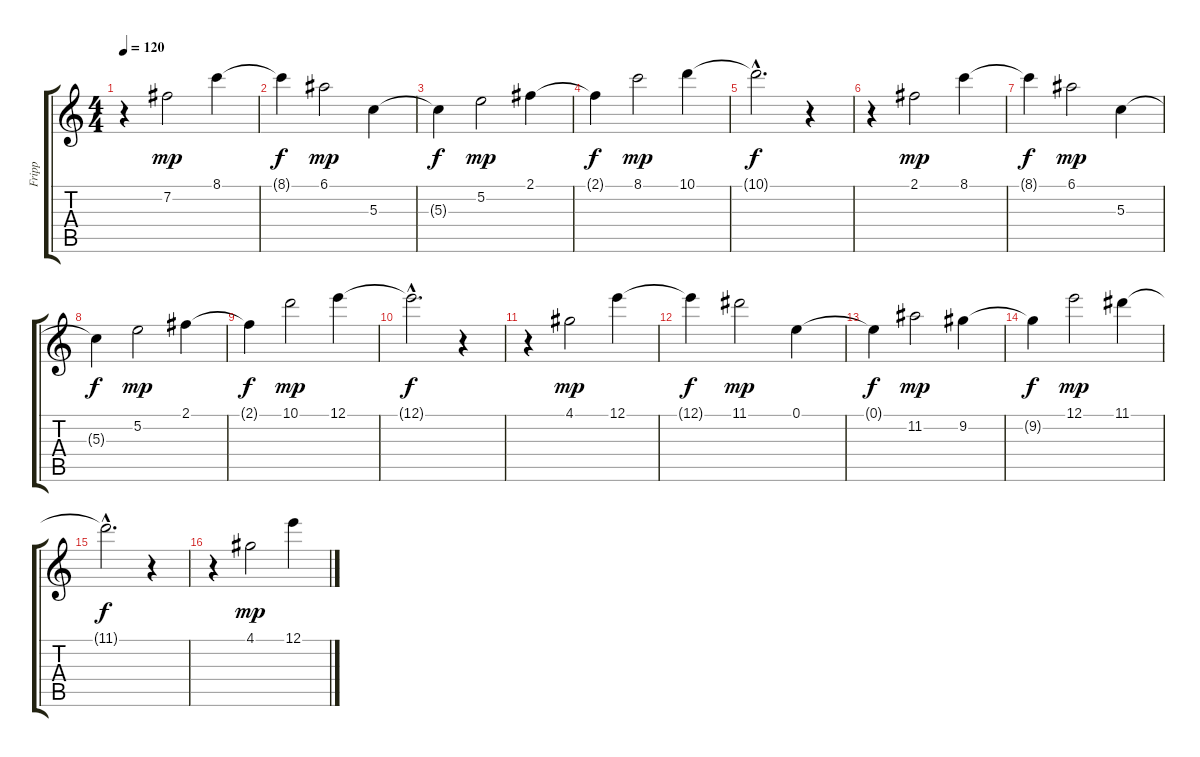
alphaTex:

\track ("Fripp" "Fripp") {instrument acousticguitarnylon}
\staff {score tabs}
\tuning (E4 B3 G3 D3 A2 E2) {hide}
\ts (4 4)
\tempo 120
\clef g2
\ks c
r.4{dy mp instrument acousticguitarnylon} 7.2.2 8.1.4 |
8.1{t}.4{dy f} 6.1.2{dy mp} 5.3.4 |
5.3{t}.4{dy f} 5.2.2{dy mp} 2.1.4 |
2.1{t}.4{dy f} 8.1.2{dy mp} 10.1.4 |
10.1{hac t}.2{d dy f} r.4 |
r.4 2.1.2{dy mp} 8.1.4 |
8.1{t}.4{dy f} 6.1.2{dy mp} 5.3.4 |
5.3{t}.4{dy f} 5.2.2{dy mp} 2.1.4 |
2.1{t}.4{dy f} 10.1.2{dy mp} 12.1.4 |
12.1{hac t}.2{d dy f} r.4 |
r.4 4.1.2{dy mp} 12.1.4 |
12.1{t}.4{dy f} 11.1.2{dy mp} 0.1.4 |
0.1{t}.4{dy f} 11.2.2{dy mp} 9.2.4 |
9.2{t}.4{dy f} 12.1.2{dy mp} 11.1.4 |
11.1{hac t}.2{d dy f} r.4 |
r.4 4.1.2{dy mp} 12.1.4
